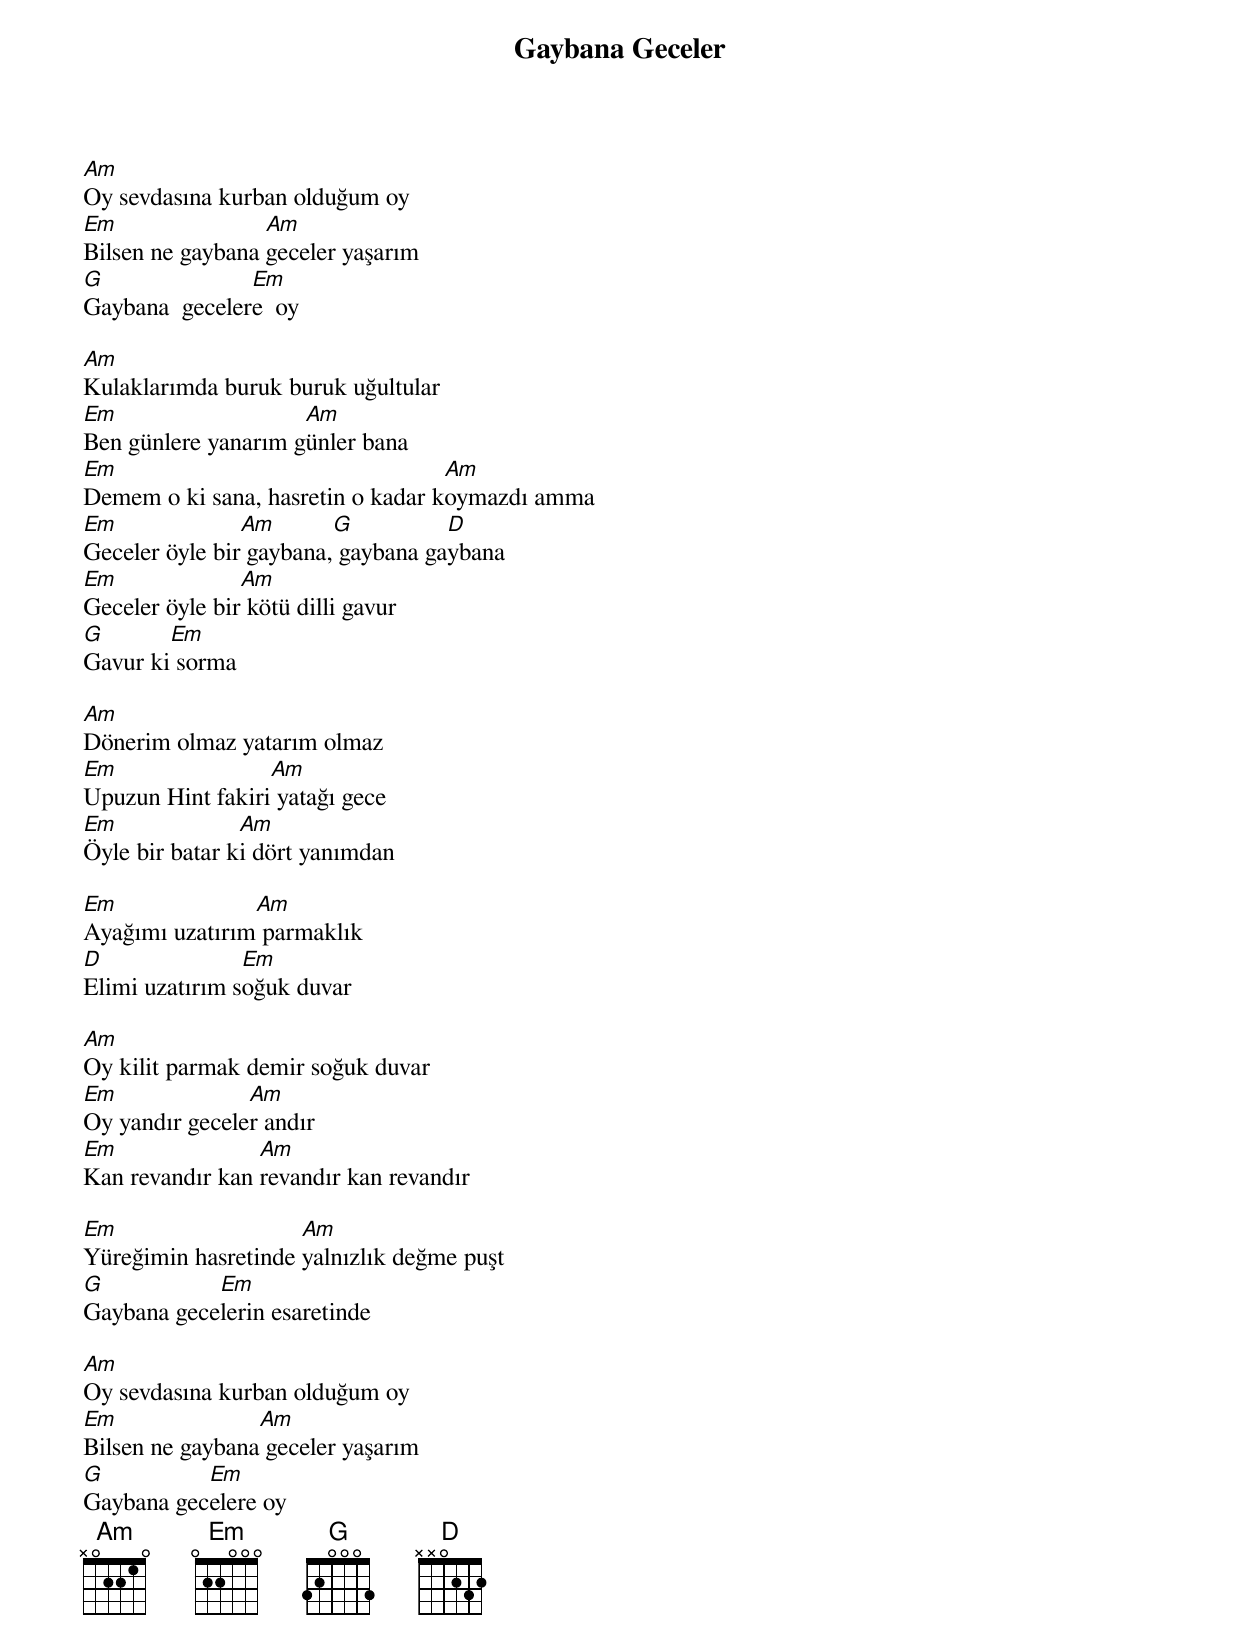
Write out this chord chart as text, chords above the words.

{title: Gaybana Geceler}
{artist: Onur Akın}

Am
Oy sevdasına kurban olduğum oy
Em                Am
Bilsen ne gaybana geceler yaşarım
G               Em
Gaybana  gecelere  oy

Am
Kulaklarımda buruk buruk uğultular
Em                   Am
Ben günlere yanarım günler bana
Em                                 Am
Demem o ki sana, hasretin o kadar koymazdı amma
Em              Am       G          D
Geceler öyle bir gaybana, gaybana gaybana
Em              Am
Geceler öyle bir kötü dilli gavur
G       Em
Gavur ki sorma

Am
Dönerim olmaz yatarım olmaz
Em                Am
Upuzun Hint fakiri yatağı gece
Em              Am
Öyle bir batar ki dört yanımdan

Em              Am
Ayağımı uzatırım parmaklık
D               Em
Elimi uzatırım soğuk duvar

Am
Oy kilit parmak demir soğuk duvar
Em              Am
Oy yandır geceler andır
Em               Am
Kan revandır kan revandır kan revandır

Em                   Am
Yüreğimin hasretinde yalnızlık değme puşt
G           Em
Gaybana gecelerin esaretinde

Am
Oy sevdasına kurban olduğum oy
Em               Am
Bilsen ne gaybana geceler yaşarım
G          Em
Gaybana gecelere oy
